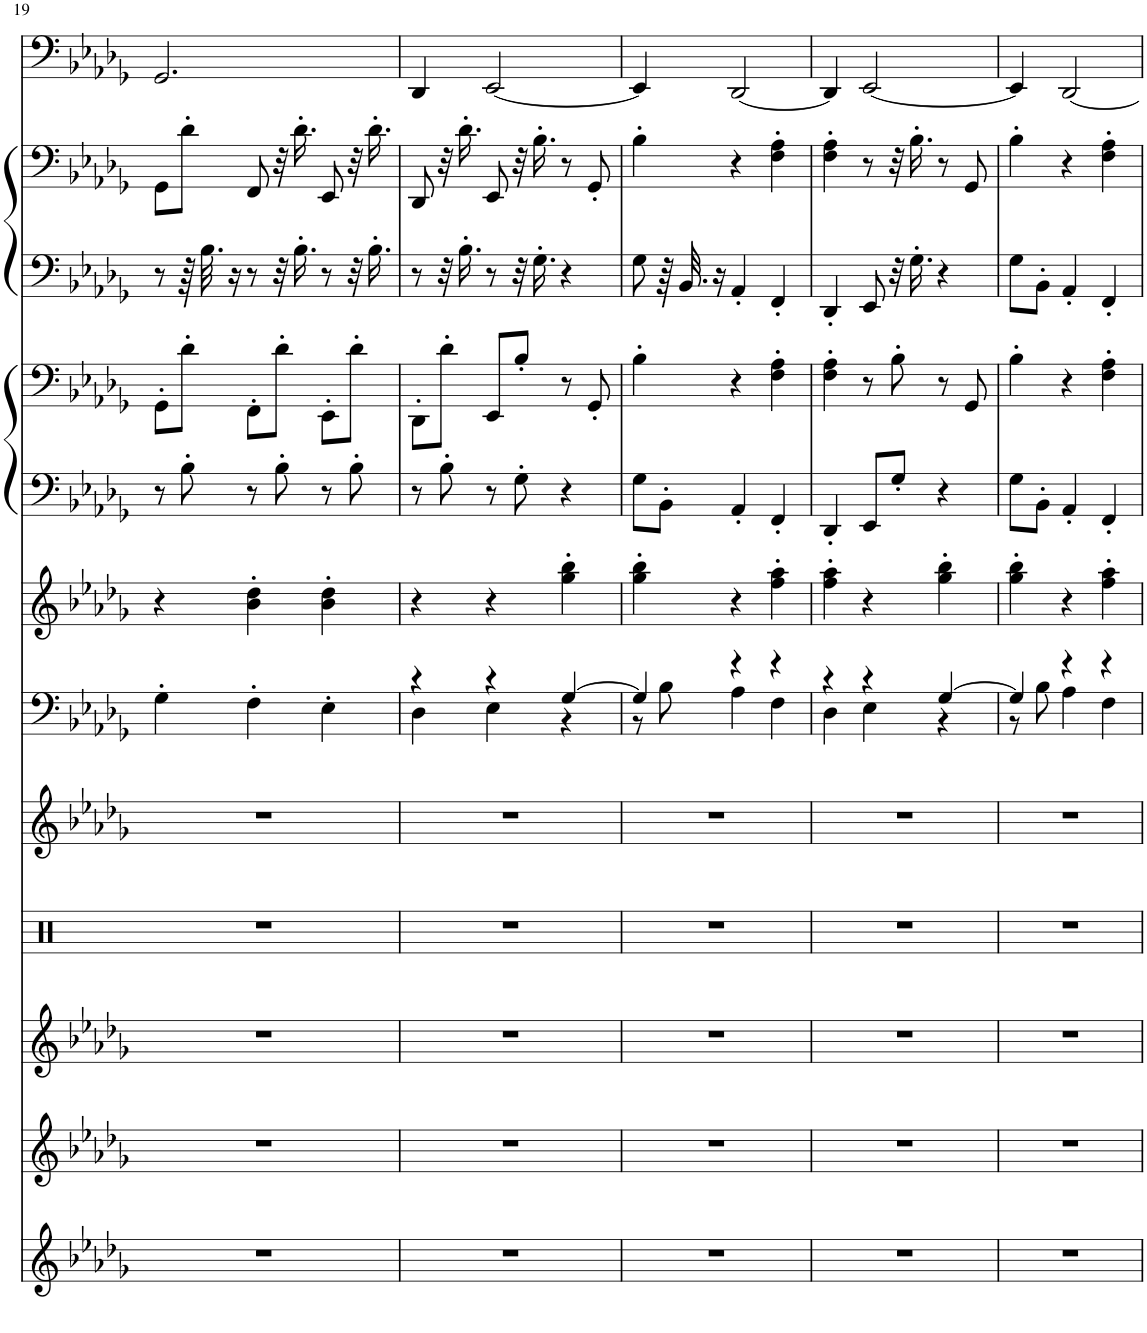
**kern	**kern	**kern	**kern	**kern	**kern	**kern	**kern	**kern	**kern	**kern	**kern
*part10	*part9	*part8	*part7	*part6	*part5	*part4	*part3	*part3	*part2	*part2	*part1
*staff12	*staff11	*staff10	*staff9	*staff8	*staff7	*staff6	*staff5	*staff4	*staff3	*staff2	*staff1
*I"Alto Sax, ru@euronet.nl	*I"Flute, Ron Uiterwijk	*I"Clarinet, Converted to XG	*I"Percussion	*I"Jazz Guitar	*I"E.Piano 2	*I"Clav.	*I"Harpsichord	*	*I"Harpsichord	*	*I"Fretless Bass
*I'A Sax	*I'Fl	*I'Cl	*	*	*I'E.Pno	*I'Clv	*I'Hpschd	*	*I'Hpschd	*	*
!!LO:PB:g=z
*clefG2	*clefG2	*clefG2	*clefX	*clefG2	*clefF4	*clefG2	*clefF4	*clefF4	*clefF4	*clefF4	*clefF4
*Trd5c9	*	*Trd1c2	*	*	*	*	*	*	*	*	*
*k[b-e-a-d-g-]	*k[b-e-a-d-g-]	*k[b-e-a-d-g-]	*k[]	*k[b-e-a-d-g-]	*k[b-e-a-d-g-]	*k[b-e-a-d-g-]	*k[b-e-a-d-g-]	*k[b-e-a-d-g-]	*k[b-e-a-d-g-]	*k[b-e-a-d-g-]	*k[b-e-a-d-g-]
*M3/4	*M3/4	*M3/4	*M3/4	*M3/4	*M3/4	*M3/4	*M3/4	*M3/4	*M3/4	*M3/4	*M3/4
=19	=19	=19	=19	=19	=19	=19	=19	=19	=19	=19	=19
2.r	2.r	2.r	2.r	2.r	4G-'\	4r	8r	8GG-'\L	8r	8GG-\L	2.GG-/
.	.	.	.	.	.	.	8B-'\	8d-'\J	64r	8d-'\J	.
.	.	.	.	.	.	.	.	.	32.B-\	.	.
.	.	.	.	.	.	.	.	.	16r	.	.
.	.	.	.	.	4F'\	4b-\' 4dd-\'	8r	8FF'\L	8r	8FF/	.
.	.	.	.	.	.	.	8B-'\	8d-'\J	32r	32r	.
.	.	.	.	.	.	.	.	.	16.B-'\	16.d-'\	.
.	.	.	.	.	4E-'\	4b-\' 4dd-\'	8r	8EE-'\L	8r	8EE-/	.
.	.	.	.	.	.	.	8B-'\	8d-'\J	32r	32r	.
.	.	.	.	.	.	.	.	.	16.B-'\	16.d-'\	.
=20	=20	=20	=20	=20	=20	=20	=20	=20	=20	=20	=20
*	*	*	*	*	*^	*	*	*	*	*	*
2.r	2.r	2.r	2.r	2.r	4r	4D-\	4r	8r	8DD-'\L	8r	8DD-/	4DD-/
.	.	.	.	.	.	.	.	8B-'\	8d-'\J	32r	32r	.
.	.	.	.	.	.	.	.	.	.	16.B-'\	16.d-'\	.
.	.	.	.	.	4r	4E-\	4r	8r	8EE-/L	8r	8EE-/	[2EE-/
.	.	.	.	.	.	.	.	8G-'\	8B-'/J	32r	32r	.
.	.	.	.	.	.	.	.	.	.	16.G-'\	16.B-'\	.
.	.	.	.	.	[4G-/	4r	4gg-\' 4bb-\'	4r	8r	4r	8r	.
.	.	.	.	.	.	.	.	.	8GG-'/	.	8GG-'/	.
=21	=21	=21	=21	=21	=21	=21	=21	=21	=21	=21	=21	=21
2.r	2.r	2.r	2.r	2.r	4G-/]	8r	4gg-\' 4bb-\'	8G-\L	4B-'\	8G-\	4B-'\	4EE-/]
.	.	.	.	.	.	8B-\	.	8BB-'\J	.	64r	.	.
.	.	.	.	.	.	.	.	.	.	32.BB-/	.	.
.	.	.	.	.	.	.	.	.	.	16r	.	.
.	.	.	.	.	4r	4A-\	4r	4AA-'/	4r	4AA-'/	4r	[2DD-/
.	.	.	.	.	4r	4F\	4ff\' 4aa-\'	4FF'/	4F\' 4A-\'	4FF'/	4F\' 4A-\'	.
=22	=22	=22	=22	=22	=22	=22	=22	=22	=22	=22	=22	=22
2.r	2.r	2.r	2.r	2.r	4r	4D-\	4ff\' 4aa-\'	4DD-'/	4F\' 4A-\'	4DD-'/	4F\' 4A-\'	4DD-/]
.	.	.	.	.	4r	4E-\	4r	8EE-/L	8r	8EE-/	8r	[2EE-/
.	.	.	.	.	.	.	.	8G-'/J	8B-'\	32r	32r	.
.	.	.	.	.	.	.	.	.	.	16.G-'\	16.B-'\	.
.	.	.	.	.	[4G-/	4r	4gg-\' 4bb-\'	4r	8r	4r	8r	.
.	.	.	.	.	.	.	.	.	8GG-/	.	8GG-/	.
=23	=23	=23	=23	=23	=23	=23	=23	=23	=23	=23	=23	=23
2.r	2.r	2.r	2.r	2.r	4G-/]	8r	4gg-\' 4bb-\'	8G-\L	4B-'\	8G-\L	4B-'\	4EE-/]
.	.	.	.	.	.	8B-\	.	8BB-'\J	.	8BB-'\J	.	.
.	.	.	.	.	4r	4A-\	4r	4AA-'/	4r	4AA-'/	4r	[2DD-/
.	.	.	.	.	4r	4F\	4ff\' 4aa-\'	4FF'/	4F\' 4A-\'	4FF'/	4F\' 4A-\'	.
*	*	*	*	*	*v	*v	*	*	*	*	*	*
=	=	=	=	=	=	=	=	=	=	=	=
*-	*-	*-	*-	*-	*-	*-	*-	*-	*-	*-	*-
